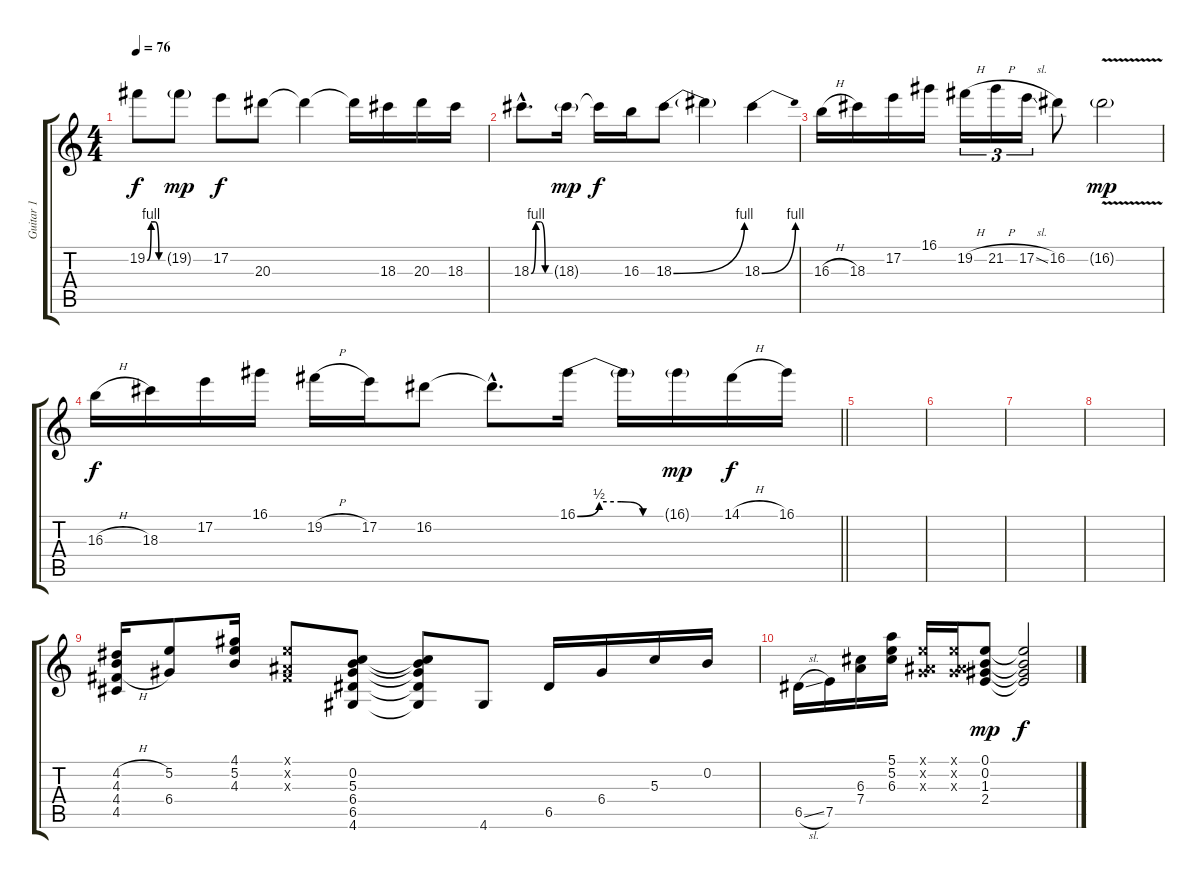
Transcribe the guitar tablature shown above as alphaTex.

\track ("Guitar 1" "Guitar 1") {instrument electricguitarclean}
\staff {score tabs}
\tuning (E4 B3 G3 D3 A2 E2) {hide}
\ts (4 4)
\tempo 76
\clef g2
\ks c
19.2{be (custom 0 0 15 4 30 4 45 0 60 0)}.8{dy f} 19.2{g}.8{dy mp} 17.2.8{dy f} 20.3.8 20.3{t}.4 20.3{t}.16 18.3.16 20.3.16 18.3.16 |
18.3{be (custom 0 0 15 4 30 4 45 0 60 0) hac}.8{d} 18.3{g}.16{dy mp} 18.3{t}.16{dy f} 16.3.16 18.3{be (bend 0 0 60 4)}.8 18.3{t}.4 18.3{be (bend 0 0 60 4)}.4 |
16.3{h}.16 18.3.16 17.2.16 16.1.16 19.2{h}.16{tu (3 2)} 21.2{h}.16{tu (3 2)} 17.2{sl}.16{tu (3 2)} 16.2.8 16.2{v g}.2{dy mp} |
\barLineRight lightlight
16.3{h}.16{dy f} 18.3.16 17.2.16 16.1.16 19.2{h}.16 17.2.16 16.2.8 16.2{hac t}.8{d} 16.1{be (custom 0 0 15 2 30 2 45 0 60 0)}.16 16.1{t}.16 16.1{g}.16{dy mp} 14.1{h}.16{dy f} 16.1.16 |
|
|
|
|
(4.2{h} 4.3 4.4{h} 4.5).16{instrument electricguitarclean} (5.2 6.4).8 (4.1 5.2 4.3).16 (0.1{x} -1.2{x} -1.3{x}).8 (0.2 5.3 6.4 6.5 4.6).8 (0.2{t} 5.3{t} 6.4{t} 6.5{t} 4.6{t}).8 4.6.8 6.5.16 6.4.16 5.3.16 0.2.16 |
6.5{sl}.16 7.5.16 (6.3 7.4).16 (5.1 5.2 6.3).16 (0.1{x} -1.2{x} 0.3{x}).16 (0.1{x} -1.2{x} 0.3{x}).16 (0.1 0.2 1.3 2.4).8{dy mp} (0.1{t} 0.2{t} 1.3{t} 2.4{t}).2{dy f}
